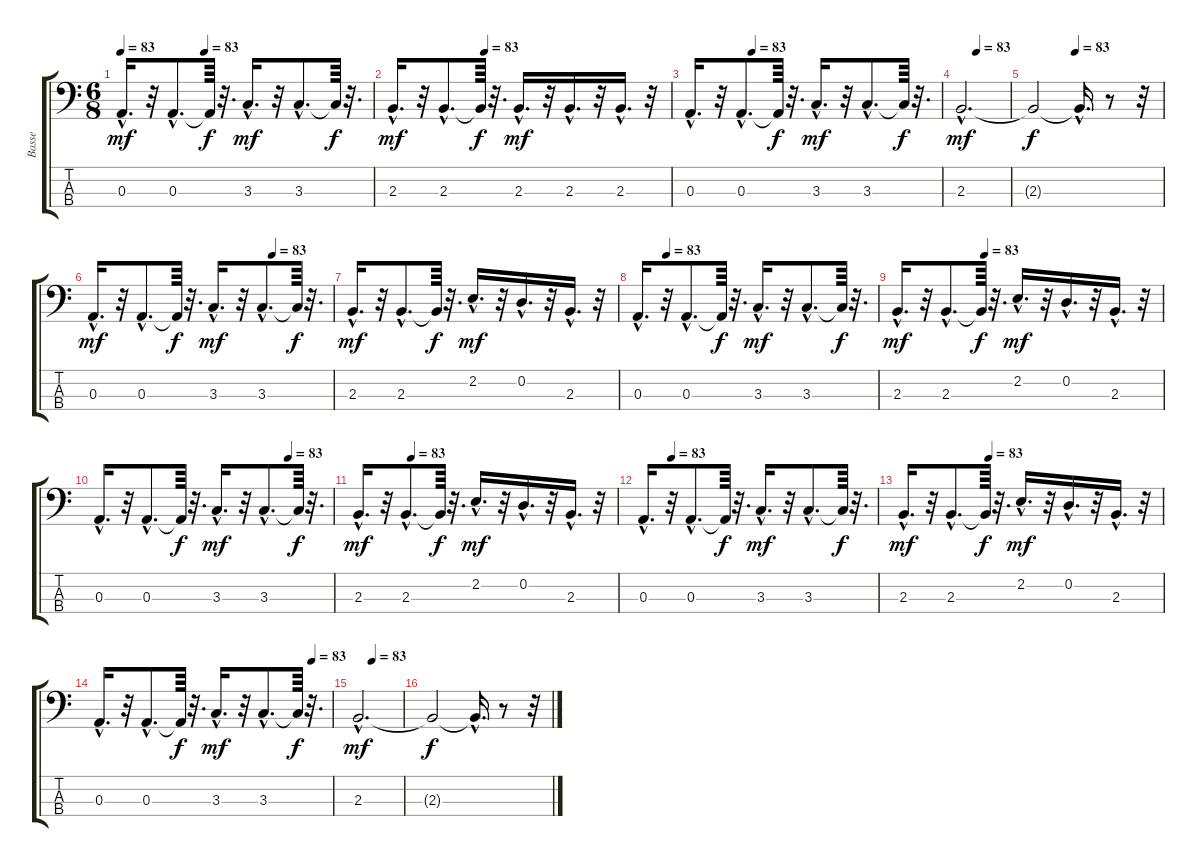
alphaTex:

\track ("Basse" "Basse") {instrument acousticbass}
\staff {score tabs}
\tuning (G2 D2 A1 E1) {hide}
\ts (6 8)
\tempo 83
\tempo (83 0.3333333333333333)
\clef f4
\ks c
0.3{hac}.16{d dy mf} r.32 0.3{hac}.8{d} 0.3{t}.64{dy f} r.32{d} 3.3{hac}.16{d dy mf} r.32 3.3{hac}.8{d} 3.3{t}.64{dy f} r.32{d} |
\tempo (83 0.3333333333333333)
2.3{hac}.16{d dy mf} r.32 2.3{hac}.8{d} 2.3{t}.64{dy f} r.32{d} 2.3{hac}.16{d dy mf} r.32 2.3{hac}.16{d} r.32 2.3{hac}.16{d} r.32 |
\tempo (83 0.25)
0.3{hac}.16{d} r.32 0.3{hac}.8{d} 0.3{t}.64{dy f} r.32{d} 3.3{hac}.16{d dy mf} r.32 3.3{hac}.8{d} 3.3{t}.64{dy f} r.32{d} |
\tempo (83 0.3333333333333333)
2.3{hac}.2{d dy mf} |
\tempo (83 0.3333333333333333)
2.3{t}.2{dy f} 2.3{hac t}.16{d} r.8 r.32 |
\tempo (83 0.75)
0.3{hac}.16{d dy mf} r.32 0.3{hac}.8{d} 0.3{t}.64{dy f} r.32{d} 3.3{hac}.16{d dy mf} r.32 3.3{hac}.8{d} 3.3{t}.64{dy f} r.32{d} |
2.3{hac}.16{d dy mf} r.32 2.3{hac}.8{d} 2.3{t}.64{dy f} r.32{d} 2.2{hac}.16{d dy mf} r.32 0.2{hac}.16{d} r.32 2.3{hac}.16{d} r.32 |
\tempo (83 0.125)
0.3{hac}.16{d} r.32 0.3{hac}.8{d} 0.3{t}.64{dy f} r.32{d} 3.3{hac}.16{d dy mf} r.32 3.3{hac}.8{d} 3.3{t}.64{dy f} r.32{d} |
\tempo (83 0.3333333333333333)
2.3{hac}.16{d dy mf} r.32 2.3{hac}.8{d} 2.3{t}.64{dy f} r.32{d} 2.2{hac}.16{d dy mf} r.32 0.2{hac}.16{d} r.32 2.3{hac}.16{d} r.32 |
\tempo (83 0.8125)
0.3{hac}.16{d} r.32 0.3{hac}.8{d} 0.3{t}.64{dy f} r.32{d} 3.3{hac}.16{d dy mf} r.32 3.3{hac}.8{d} 3.3{t}.64{dy f} r.32{d} |
\tempo (83 0.20833333333333334)
2.3{hac}.16{d dy mf} r.32 2.3{hac}.8{d} 2.3{t}.64{dy f} r.32{d} 2.2{hac}.16{d dy mf} r.32 0.2{hac}.16{d} r.32 2.3{hac}.16{d} r.32 |
\tempo (83 0.125)
0.3{hac}.16{d} r.32 0.3{hac}.8{d} 0.3{t}.64{dy f} r.32{d} 3.3{hac}.16{d dy mf} r.32 3.3{hac}.8{d} 3.3{t}.64{dy f} r.32{d} |
\tempo (83 0.3333333333333333)
2.3{hac}.16{d dy mf} r.32 2.3{hac}.8{d} 2.3{t}.64{dy f} r.32{d} 2.2{hac}.16{d dy mf} r.32 0.2{hac}.16{d} r.32 2.3{hac}.16{d} r.32 |
\tempo (83 0.9166666666666666)
0.3{hac}.16{d} r.32 0.3{hac}.8{d} 0.3{t}.64{dy f} r.32{d} 3.3{hac}.16{d dy mf} r.32 3.3{hac}.8{d} 3.3{t}.64{dy f} r.32{d} |
\tempo (83 0.3333333333333333)
2.3{hac}.2{d dy mf} |
2.3{t}.2{dy f} 2.3{hac t}.16{d} r.8 r.32
